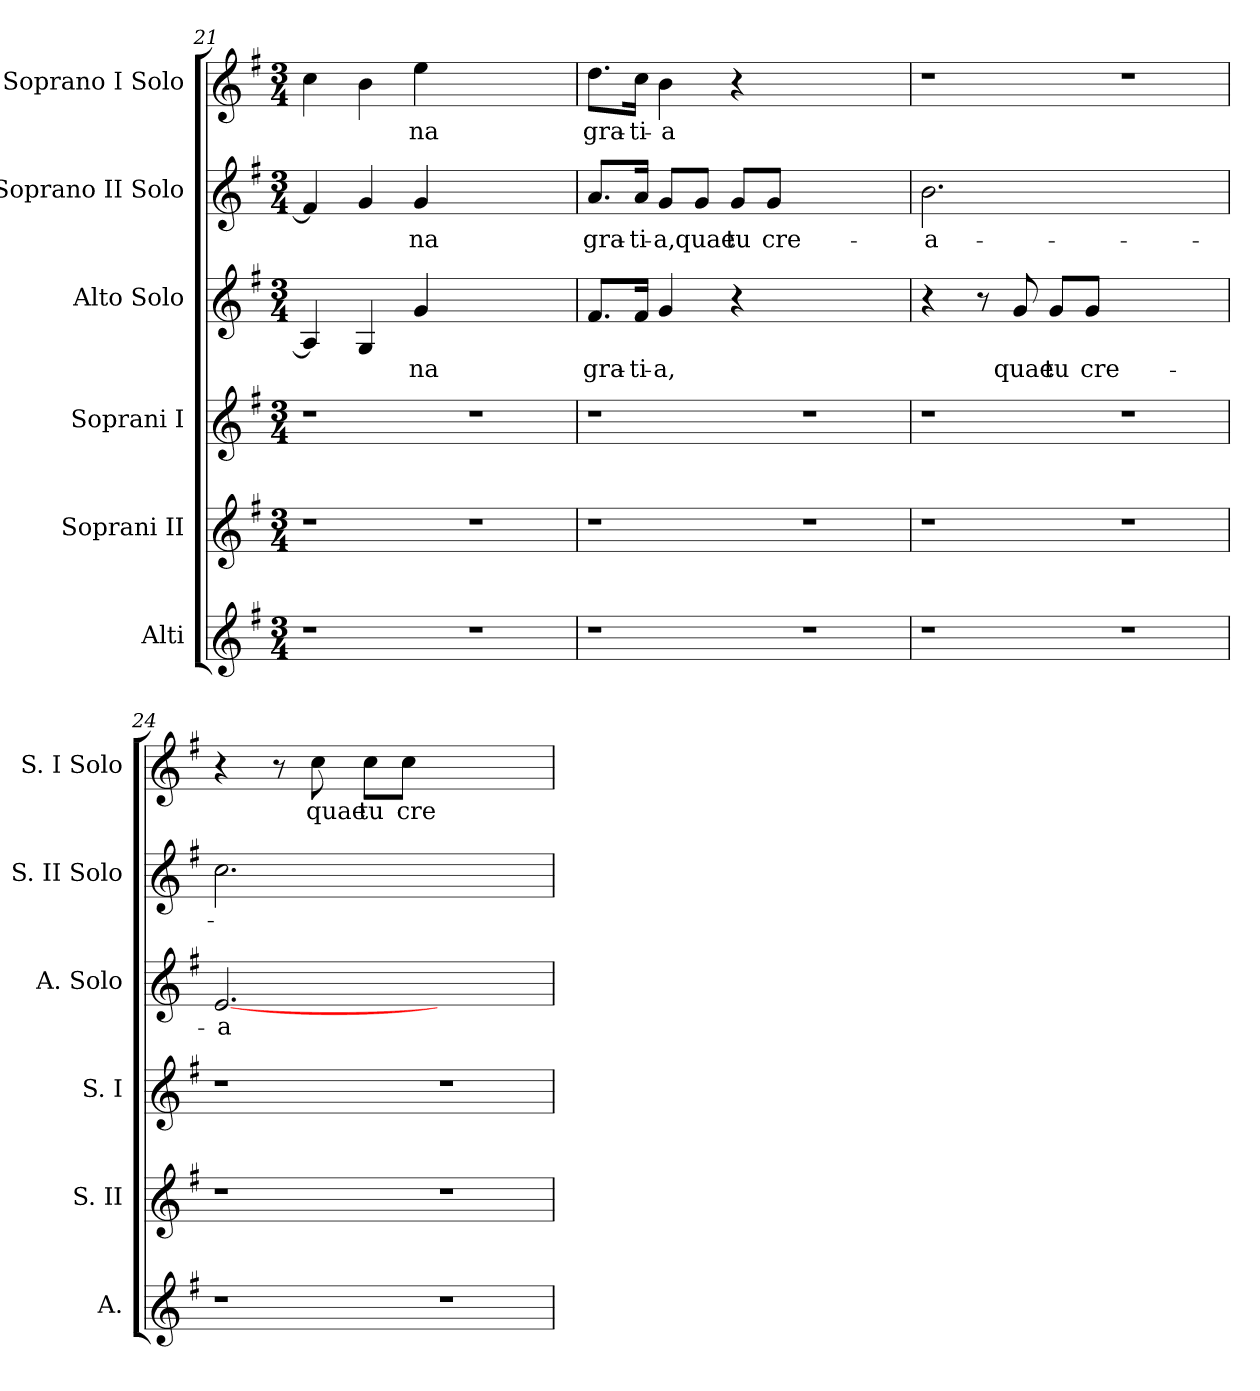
**kern	**kern	**kern	**kern	**text	**kern	**text	**kern	**text
*part6	*part5	*part4	*part3	*part3	*part2	*part2	*part1	*part1
*staff6	*staff5	*staff4	*staff3	*staff3	*staff2	*staff2	*staff1	*staff1
*I"Alti	*I"Soprani II	*I"Soprani I	*I"Alto Solo	*	*I"Soprano II Solo	*	*I"Soprano I Solo	*
*I'A.	*I'S. II	*I'S. I	*I'A. Solo	*	*I'S. II Solo	*	*I'S. I Solo	*
*clefG2	*clefG2	*clefG2	*clefG2	*	*clefG2	*	*clefG2	*
*k[f#]	*k[f#]	*k[f#]	*k[f#]	*	*k[f#]	*	*k[f#]	*
*G:	*G:	*G:	*G:	*	*G:	*	*G:	*
*M3/4	*M3/4	*M3/4	*M3/4	*	*M3/4	*	*M3/4	*
=21	=21	=21	=21	=21	=21	=21	=21	=21
!LO:N:vis=1	!LO:N:vis=1	!LO:N:vis=1	!	!	!	!	!	!
2.r	2.r	2.r	4Ai/]	.	4f#i/]	.	4cci\	.
.	.	.	4Gi/	.	4gi/	.	4bi\	.
!	!	!	!	!LO:LY:b:color=#000000	!	!	!	!
!	!	!	!	!	!	!LO:LY:b:color=#000000	!	!
!	!	!	!	!	!	!	!	!LO:LY:b:color=#000000
.	.	.	4gi/	-na	4gi/	-na	4eei\	-na
!LO:N:vis=1	!LO:N:vis=1	!LO:N:vis=1	!	!	!	!	!	!
2.r	2.r	2.r	2.ryy	.	2.ryy	.	2.ryy	.
=22	=22	=22	=22	=22	=22	=22	=22	=22
!LO:N:vis=1	!LO:N:vis=1	!LO:N:vis=1	!	!	!	!	!	!
!	!	!	!	!LO:LY:b:color=#000000	!	!	!	!
!	!	!	!	!	!	!LO:LY:b:color=#000000	!	!
!	!	!	!	!	!	!	!	!LO:LY:b:color=#000000
2.r	2.r	2.r	8.f#i/L	gra-	8.ai/L	gra-	8.ddi\L	gra-
!	!	!	!	!LO:LY:b:color=#000000	!	!	!	!
!	!	!	!	!	!	!LO:LY:b:color=#000000	!	!
!	!	!	!	!	!	!	!	!LO:LY:b:color=#000000
.	.	.	16f#i/Jk	-ti-	16ai/Jk	-ti-	16cci\Jk	-ti-
!	!	!	!	!LO:LY:b:color=#000000	!	!	!	!
!	!	!	!	!	!	!LO:LY:b:color=#000000	!	!
!	!	!	!	!	!	!	!	!LO:LY:b:color=#000000
.	.	.	4gi/	-a,	8gi/L	-a,	4bi\	-a
!	!	!	!	!	!	!LO:LY:b:color=#000000	!	!
.	.	.	.	.	8gi/J	quae	.	.
!	!	!	!	!	!	!LO:LY:b:color=#000000	!	!
.	.	.	4r	.	8gi/L	tu	4r	.
!	!	!	!	!	!	!LO:LY:b:color=#000000	!	!
.	.	.	.	.	8gi/J	cre-	.	.
!LO:N:vis=1	!LO:N:vis=1	!LO:N:vis=1	!	!	!	!	!	!
2.r	2.r	2.r	2.ryy	.	2.ryy	.	2.ryy	.
=23	=23	=23	=23	=23	=23	=23	=23	=23
!LO:N:vis=1	!LO:N:vis=1	!LO:N:vis=1	!	!	!	!	!	!
!	!	!	!	!	!	!LO:LY:b:color=#000000	!LO:N:vis=1	!
2.r	2.r	2.r	4r	.	2.bi\	-a-	2.r	.
.	.	.	8r	.	.	.	.	.
!	!	!	!	!LO:LY:b:color=#000000	!	!	!	!
.	.	.	8gi/	quae	.	.	.	.
!	!	!	!	!LO:LY:b:color=#000000	!	!	!	!
.	.	.	8gi/L	tu	.	.	.	.
!	!	!	!	!LO:LY:b:color=#000000	!	!	!	!
.	.	.	8gi/J	cre-	.	.	.	.
!LO:N:vis=1	!LO:N:vis=1	!LO:N:vis=1	!	!	!	!	!LO:N:vis=1	!
2.r	2.r	2.r	2.ryy	.	2.ryy	.	2.r	.
!!LO:LB:g=z
=24	=24	=24	=24	=24	=24	=24	=24	=24
!LO:N:vis=1	!LO:N:vis=1	!LO:N:vis=1	!	!	!	!	!	!
!	!	!	!	!LO:LY:b:color=#000000	!	!	!	!
2.r	2.r	2.r	[2.ei/	-a-	2.cci\	.	4r	.
.	.	.	.	.	.	.	8r	.
!	!	!	!	!	!	!	!	!LO:LY:b:color=#000000
.	.	.	.	.	.	.	8cci\	quae
!	!	!	!	!	!	!	!	!LO:LY:b:color=#000000
.	.	.	.	.	.	.	8cci\L	tu
!	!	!	!	!	!	!	!	!LO:LY:b:color=#000000
.	.	.	.	.	.	.	8cci\J	cre-
!LO:N:vis=1	!LO:N:vis=1	!LO:N:vis=1	!	!	!	!	!	!
2.r	2.r	2.r	2.ryy	.	2.ryy	.	2.ryy	.
=	=	=	=	=	=	=	=	=
*-	*-	*-	*-	*-	*-	*-	*-	*-
